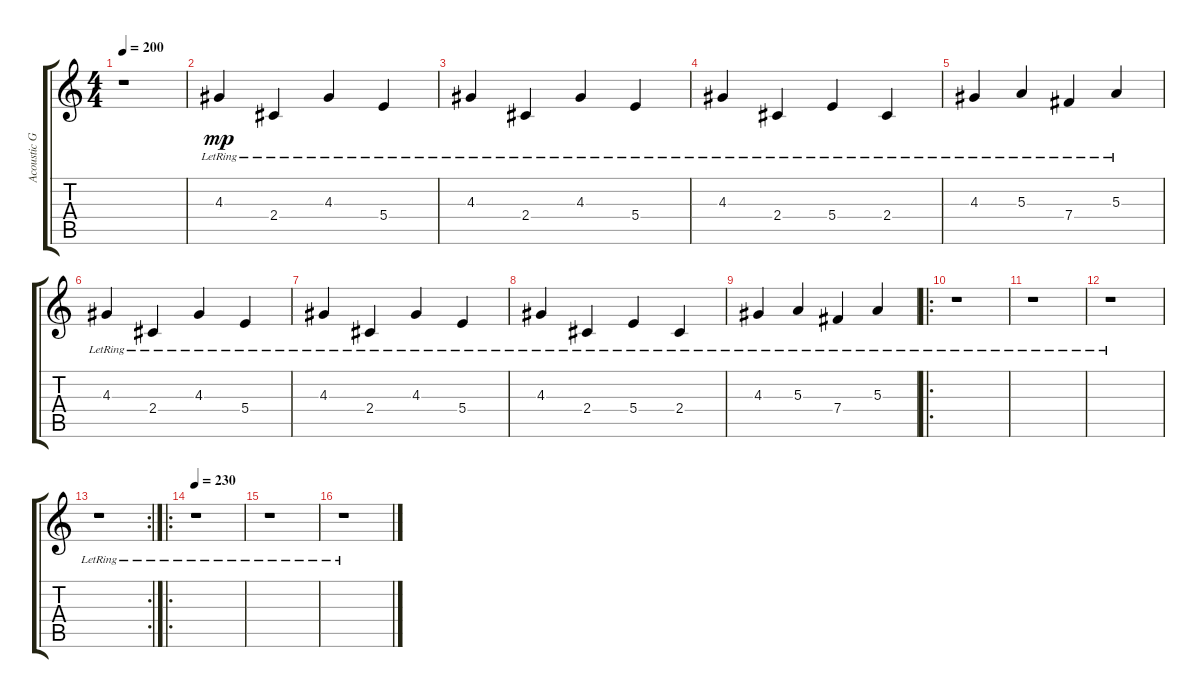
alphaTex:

\track ("Acoustic Guitar" "Acoustic G") {instrument electricguitarclean}
\staff {score tabs}
\tuning (Db4 Ab3 E3 B2 Gb2 Db2) {hide}
\ts (4 4)
\tempo 200
\clef g2
\ks c
r.1{dy f} |
4.3{lr}.4{dy mp} 2.4{lr}.4 4.3{lr}.4 5.4{lr}.4 |
4.3{lr}.4 2.4{lr}.4 4.3{lr}.4 5.4{lr}.4 |
4.3{lr}.4 2.4{lr}.4 5.4{lr}.4 2.4{lr}.4 |
4.3{lr}.4 5.3{lr}.4 7.4{lr}.4 5.3{lr}.4 |
4.3{lr}.4 2.4{lr}.4 4.3{lr}.4 5.4{lr}.4 |
4.3{lr}.4 2.4{lr}.4 4.3{lr}.4 5.4{lr}.4 |
4.3{lr}.4 2.4{lr}.4 5.4{lr}.4 2.4{lr}.4 |
4.3{lr}.4 5.3{lr}.4 7.4{lr}.4 5.3{lr}.4 |
\ro
r.1 |
r.1 |
r.1 |
\rc 2
r.1 |
\ro
\tempo 230
r.1 |
r.1 |
r.1
